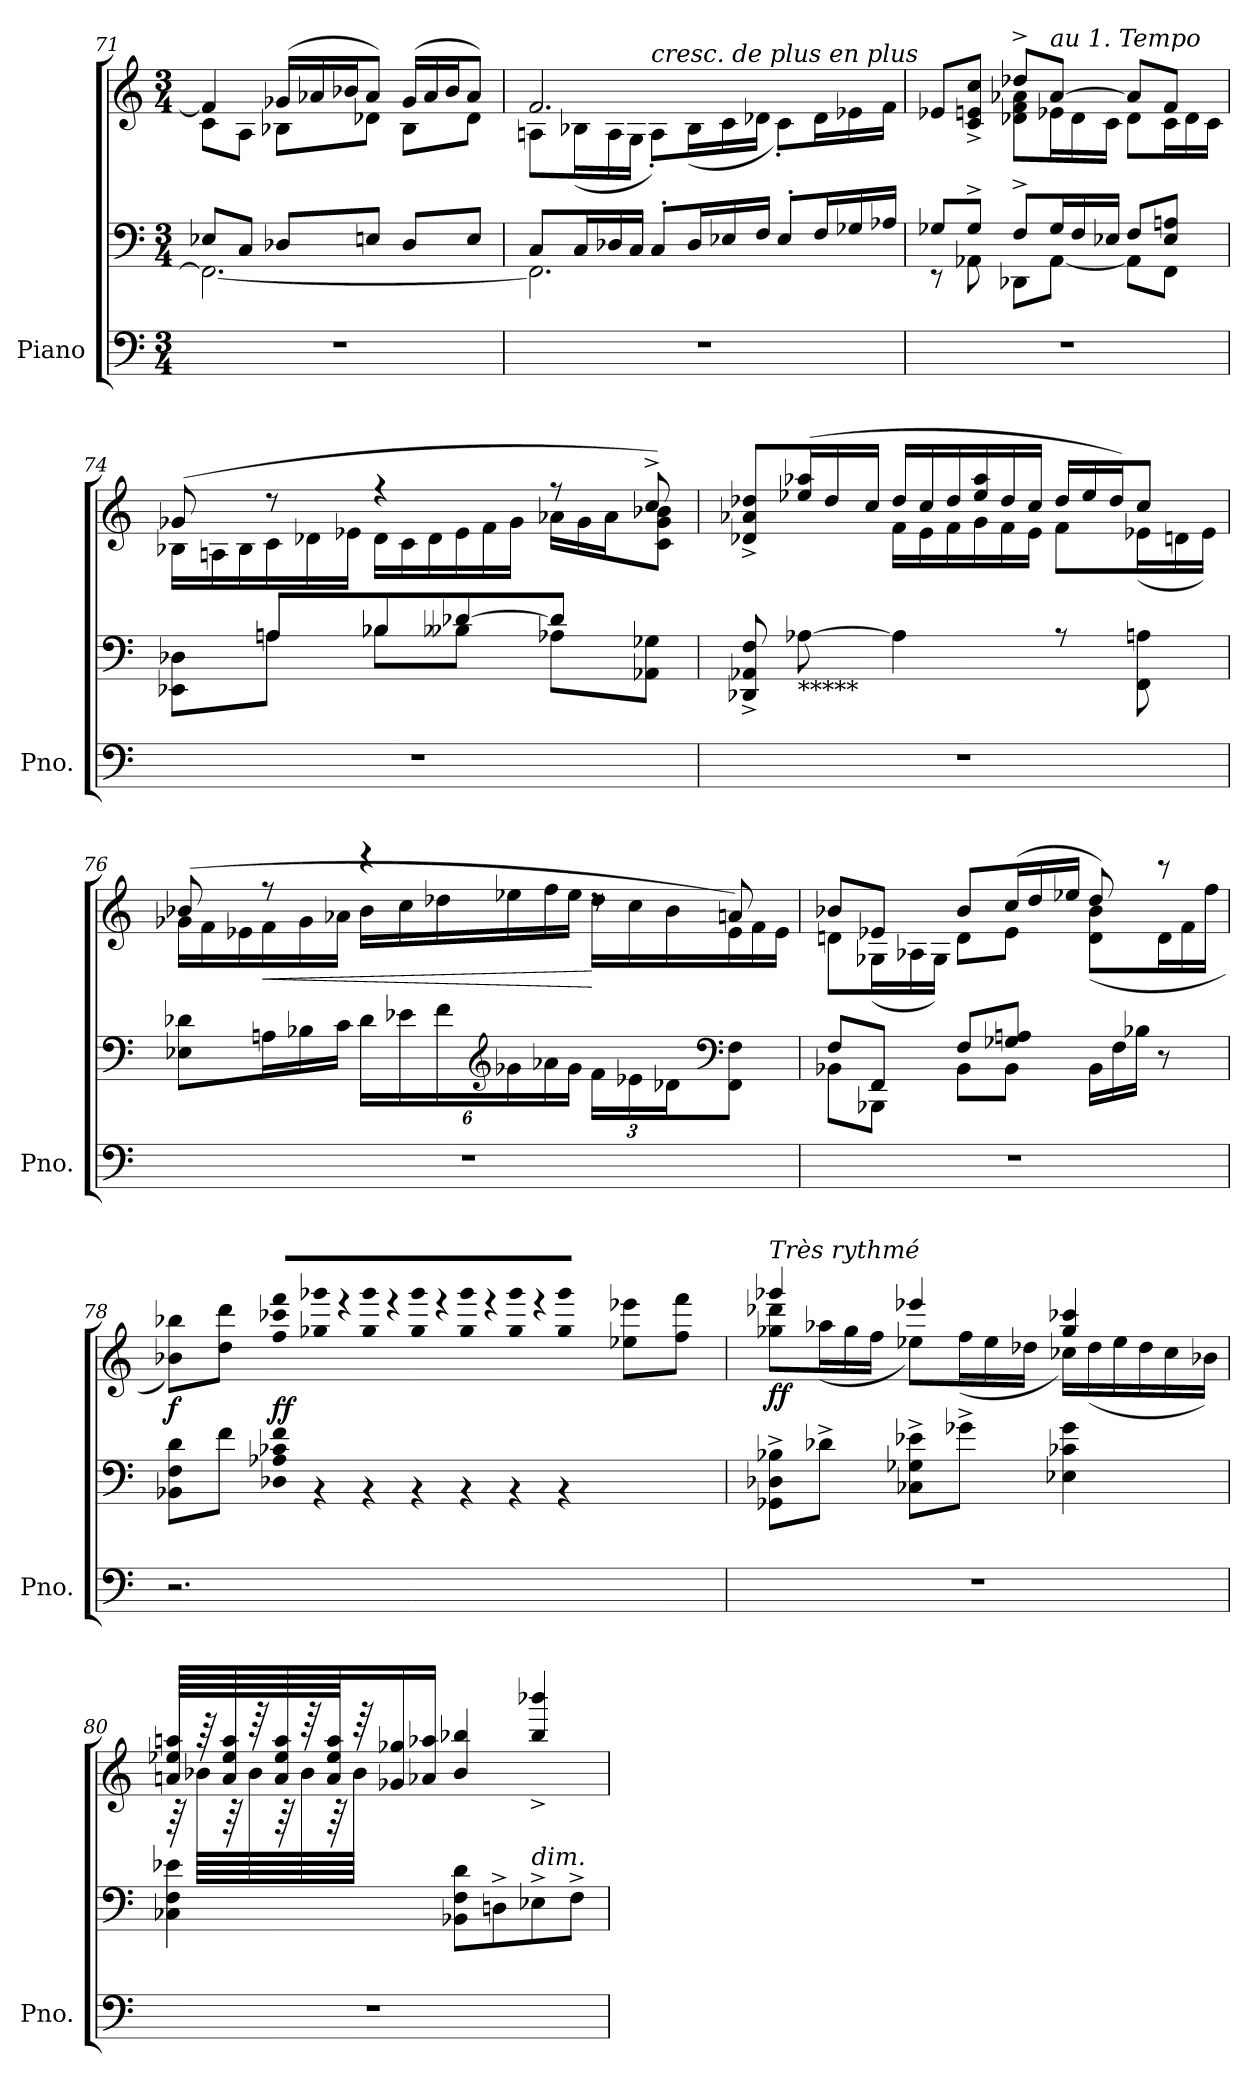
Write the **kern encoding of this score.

**kern	**kern	**kern	**dynam
*part1	*part1	*part1	*part1
*staff3	*staff2	*staff1	*staff1/2/3
*I"Piano	*	*	*
*I'Pno.	*	*	*
*clefF4	*clefF4	*clefG2	*
*k[]	*k[]	*k[]	*
*M3/4	*M3/4	*M3/4	*
=71	=71	=71	=71
*	*^	*^	*
2.r	8E-X/L	2.FF\_	4f/]	8c\L	.
.	8C/J	.	.	8A\J	.
*	*	*	*Xtuplet	*	*
.	8D-X/L	.	(24g-X/LL	8B-X\L	.
.	.	.	24a-X/	.	.
.	.	.	24b-X/J	.	.
.	8En/J	.	8a-/J)	8d-X\J	.
.	8D-/L	.	(24g-/LL	8B-\L	.
.	.	.	24a-/	.	.
.	.	.	24b-/J	.	.
.	8E/J	.	8a-/J)	8d-\J	.
!!LO:LB:g=z	!!
=72	=72	=72	=72	=72	=72
2.r	8C/L	2.FF\]	2.f/	8An\L	.
*	*Xtuplet	*	*	*	*
.	24C/L	.	.	(24B-X\L	.
.	24D-X/	.	.	24A\	.
.	24C/JJ	.	.	24G\JJ	.
!	!	!	!	!LO:TX:a:i:t=cresc. de plus en plus	!
.	8C'/L	.	.	8A'\L)	.
.	24D-/L	.	.	(24B-\L	.
.	24E-X/	.	.	24c\	.
.	24F/JJ	.	.	24d-X\JJ	.
.	8E-'/L	.	.	8c'\L)	.
.	24F/L	.	.	24d-\L	.
.	24G-X/	.	.	24e-X\	.
.	24A-X/JJ	.	.	24f\JJ	.
=73	=73	=73	=73	=73	=73
2.r	8G-X/L	8r	8e-X/L	4ryy	.
.	8G-^/J	8AA-X\	8c/^ 8en/^ 8cc/^J	.	.
.	8F^/L	8DD-X\L	8dd-X^/L	8d-X\ 8f\ 8a-X\L	.
!	!	!	!LO:TX:a:i:t=au 1. Tempo	!	!
.	24G-/L	[8AA-\J	[8a-/J	24e-X\L	.
.	24F/	.	.	24d-\	.
.	24E-X/JJ	.	.	24c\JJ	.
.	8F/L	8AA-\L]	8a-/L]	8d-\L	.
.	8E-/ 8An/J	8FF\J	8f/J	24c\L	.
.	.	.	.	24d-\	.
.	.	.	.	24c\JJ	.
!!LO:LB:g=z	!!
=74	=74	=74	=74	=74	=74
2.r	8ryy	8EE-X\ 8D-X\L	(8g-X/	24B-X\LL	.
.	.	.	.	24An\	.
.	.	.	.	24B-\	.
.	8An/L	8A\J	8r	24c\	.
.	.	.	.	24d-X\	.
.	.	.	.	24e-X\JJ	.
.	8B-X/	8B-\L	4r	24d-\LL	.
.	.	.	.	24c\	.
.	.	.	.	24d-\	.
.	[8d-X/	8B--X\J	.	24e-\	.
.	.	.	.	24f\	.
.	.	.	.	24g-\JJ	.
.	8d-/J]	8A-X\L	8r	24a-X\LL	.
.	.	.	.	24g-\	.
.	.	.	.	24a-\J	.
.	8ryy	8AA-X\ 8G-X\J	8cc^/)	8c\ 8g-\ 8b-X\J	.
=75	=75	=75	=75	=75	=75
*	*	*	*	*^	*
2.r	8rFyy	8DD-X/^ 8AA-X/^ 8F/^L	8d-X/^ 8a-X/^ 8dd-X/^L	2rcyy	8ryy	.
!	!LO:TX:b:t=*****	!	!	!	!	!
.	[8A-X\	4.ryy	(24ee-X/ 24aa-X/L	.	24g-X\L	.
.	.	.	24dd-/	.	24f\	.
.	.	.	24cc/JJ	.	24e-X\JJ	.
.	4A-\]	.	24dd-/LL	.	24f\LL	.
.	.	.	24cc/	.	24e-\	.
.	.	.	24dd-/	.	24f\	.
.	.	.	24ee-/ 24aa-/	.	24g-\	.
.	.	.	24dd-/	.	24f\	.
.	.	.	24cc/JJ	.	24e-\JJ	.
.	4ryy	8rA	24dd-/LL	8f\L	4ryy	.
.	.	.	24ee-/	.	.	.
.	.	.	24dd-/J)	.	.	.
.	.	8FF\ 8An\	8cc/J	(24e-X\L	.	.
.	.	.	.	24dn\	.	.
.	.	.	.	24e-\JJ)	.	.
*	*v	*v	*	*	*	*
*	*	*	*v	*v	*
!!LO:PB:g=z
=76	=76	=76	=76	=76
2.r	8E-X\ 8d-X\L	(8b-X/	24g-X\LL	.
.	.	.	24f\	.
.	.	.	24e-X\	.
!	!	!	!	!LO:HP:b
.	24An\L	8r	24f\	<
.	24B-X\	.	24g-\	.
.	24c\JJ	.	24a-X\JJ	.
*	*tuplet	*	*	*
*	*Xbrackettup	*	*	*
.	24d-\LL	4r	24b-\LL	.
.	24e-X\	.	24cc\	.
.	24f\	.	24dd-X\	.
*	*clefG2	*	*	*
*	*Xtuplet	*	*	*
.	24g-X\	.	24ee-X\	.
.	24a-X\	.	24ff\	.
.	24g-\JJ	.	24ee-\JJ	.
*	*tuplet	*	*	*
.	24f\LL	8rdd	24dd-\LL	[
.	24e-X\	.	24cc\	.
.	24d-X\J	.	24b-\	.
*	*clefF4	*	*	*
.	8FF\ 8F\J	8an/)	24e-\	.
.	.	.	24f\	.
.	.	.	24e-\JJ	.
=77	=77	=77	=77	=77
*	*^	*	*	*
2.r	8F/L	8BB-X\L	8b-X/L	8dn\L	.
.	8FF/J	8BBB-X\J	8e-X/J	(24G-X\L	.
.	.	.	.	24A-X\	.
.	.	.	.	24G-\JJ)	.
.	8F/L	8BB-\L	8b-/L	8d\L	.
.	8G-X/ 8An/J	8BB-\J	(24cc/L	8e-\J	.
.	.	.	24dd/	.	.
.	.	.	24ee-X/JJ	.	.
*	*	*Xtuplet	*	*	*
.	4ryy	24BB-\LL	8dd/)	(>8d\ 8b-\L	.
.	.	24F\	.	.	.
.	.	24B-X\JJ	.	.	.
.	.	8r	8r	24d\L	.
.	.	.	.	24f\	.
.	.	.	.	24ff\JJ	.
*	*v	*v	*	*	*
!!LO:LB:g=z	!!
=78	=78	=78	=78	=78
!	!	!	!	!LO:DY:b
2.r	8BB-X\ 8F\ 8d\L	8b-X\ 8bb-X\L)	960%277ryy	f
.	8f\J	8dd\ 8ddd\J	.	.
!	!LO:N:vis=32	!LO:N:vis=32	!	!LO:DY:b
.	1920%37D-X\ 1920%37A-X\ 1920%37c-X\ 1920%37f\LLL	1920%37ff/ 1920%37ccc-X/ 1920%37fff/LLL	.	ff
!	!LO:N:vis=32	!LO:N:vis=32	!	!
.	1920%37rBB	1920%37gg-X/ 1920%37ggg-X/	.	.
!	!	!LO:N:vis=32	!LO:N:vis=32	!
.	1920%37ryy	1920%37reee	1920%37ff\	.
!	!LO:N:vis=32	!LO:N:vis=32	!	!
.	1920%37rBB	1920%37gg-/ 1920%37ggg-/	1920%37ryy	.
!	!	!LO:N:vis=32	!LO:N:vis=32	!
.	1920%37ryy	1920%37reee	1920%37ff\	.
!	!LO:N:vis=32	!LO:N:vis=32	!	!
.	1920%37rBB	1920%37gg-/ 1920%37ggg-/	1920%37ryy	.
!	!	!LO:N:vis=32	!LO:N:vis=32	!
.	1920%37ryy	1920%37reee	1920%37ff\	.
!	!LO:N:vis=32	!LO:N:vis=32	!	!
.	1920%37rBB	1920%37gg-/ 1920%37ggg-/	1920%37ryy	.
!	!	!LO:N:vis=32	!LO:N:vis=32	!
.	1920%37ryy	1920%37reee	1920%37ff\	.
!	!LO:N:vis=32	!LO:N:vis=32	!	!
.	1920%37rBB	1920%37gg-/ 1920%37ggg-/	1920%37ryy	.
!	!	!LO:N:vis=32	!LO:N:vis=32	!
.	1920%37ryy	1920%37reee	1920%37ff\	.
!	!LO:N:vis=32	!LO:N:vis=32	!	!
.	1920%37rBB	1920%37gg-/ 1920%37ggg-/JJJ	1920%37ryy	.
!	!	!	!LO:N:vis=32	!
.	80.ryy	80.ryy	1920%37ff\JJJ	.
.	4ryy	8ee-X\ 8eee-X\L	.	.
.	.	.	4ryy	.
.	.	1920ryy	.	.
.	.	8ff\ 8fff\J	.	.
1920ryy	1920ryy	.	.	.
=79	=79	=79	=79	=79
!	!	!LO:TX:a:i:t=Très rythmé	!	!
!	!	!	!	!LO:DY:b
2.r	8GG-X\^ 8D-X\^ 8B-X\^L	4ggg-X/	8gg-X\ 8ddd-X\L	ff
.	8d-X^\J	.	(24aa-X\L	.
.	.	.	24gg-\	.
.	.	.	24ff\JJ	.
.	8C-X\^ 8G-X\^ 8e-X\^L	4eee-X/	8ee-X\L)	.
.	8g-X^\J	.	(24ff\L	.
.	.	.	24ee-\	.
.	.	.	24dd-X\JJ	.
.	4E-X\ 4c-X\ 4g-\	4gg-/ 4ccc-X/	24cc-X\LL)	.
.	.	.	(24dd-\	.
.	.	.	24ee-\	.
.	.	.	24dd-\	.
.	.	.	24cc-\	.
.	.	.	24b-X\JJ)	.
!!LO:LB:g=z	!!
=80	=80	=80	=80	=80
2.r	4C-X\ 4F\ 4e-X\	64an/ 64ee-X/ 64aan/LLLL	64r	.
.	.	64r	64b-X\LLLL	.
.	.	64a/ 64ee-/ 64aa/	64r	.
.	.	64r	64b-\	.
.	.	64a/ 64ee-/ 64aa/	64r	.
.	.	64r	64b-\	.
.	.	64a/ 64ee-/ 64aa/JJ	64r	.
.	.	64r	64b-\JJJJ	.
.	.	16g-X/ 16gg-X/	8ryy	.
.	.	16a-X/ 16aa-X/JJ	.	.
.	8BB-X\ 8F\ 8d\L	4b-/ 4bb-X/	2ryy	.
.	8Dn^\	.	.	.
!	!LO:TX:a:i:t=dim.	!	!	!
.	8E-X^\	4bb-/^ 4bbb-X/^	.	.
.	8F^\J	.	.	.
*	*	*v	*v	*
=	=	=	=
*-	*-	*-	*-
